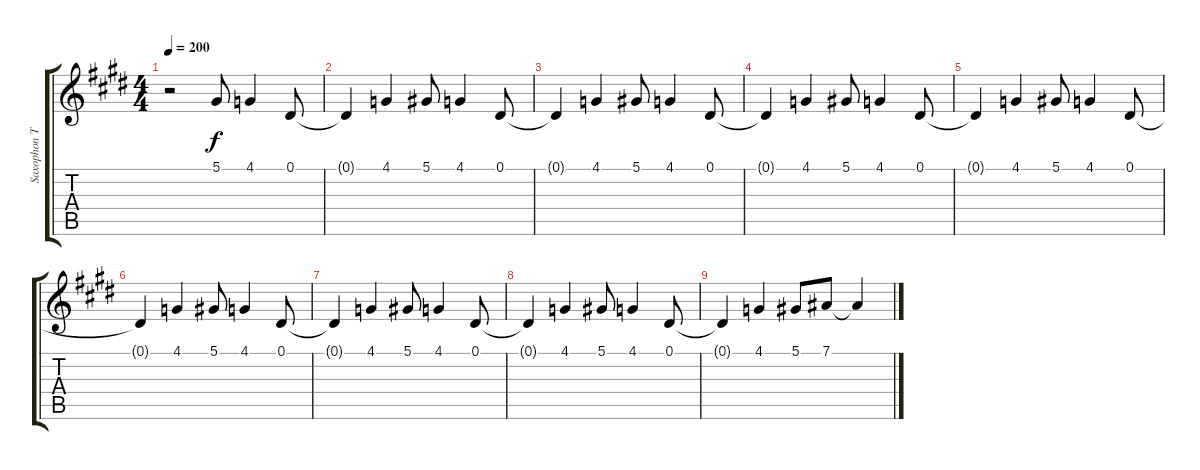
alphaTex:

\track ("Saxophon Tenor" "Saxophon T") {instrument tenorsax}
\staff {score tabs}
\tuning (Eb4 Bb3 Gb3 Db3 Ab2 Eb2) {hide}
\ts (4 4)
\tempo 200
\clef g2
\ks e
r.2{dy f instrument tenorsax} 5.1.8 4.1.4 0.1.8 |
0.1{t}.4 4.1.4 5.1.8 4.1.4 0.1.8 |
0.1{t}.4 4.1.4 5.1.8 4.1.4 0.1.8 |
0.1{t}.4 4.1.4 5.1.8 4.1.4 0.1.8 |
0.1{t}.4 4.1.4 5.1.8 4.1.4 0.1.8 |
0.1{t}.4 4.1.4 5.1.8 4.1.4 0.1.8 |
0.1{t}.4 4.1.4 5.1.8 4.1.4 0.1.8 |
0.1{t}.4 4.1.4 5.1.8 4.1.4 0.1.8 |
0.1{t}.4 4.1.4 5.1.8 7.1.8 7.1{t}.4
